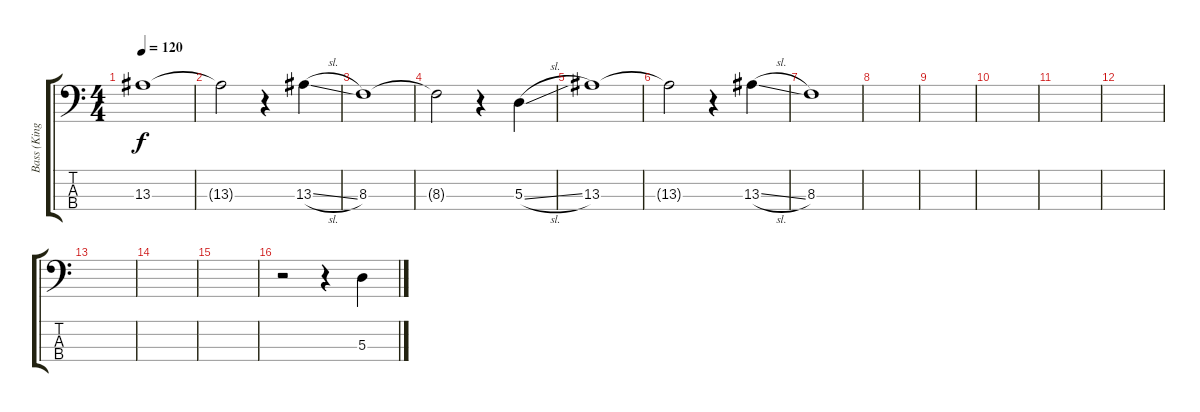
\track ("Bass (Kingsbury)" "Bass (King") {instrument electricbasspick}
\staff {score tabs}
\tuning (G2 D2 A1 D1) {hide}
\ts (4 4)
\tempo 120
\clef f4
\ks c
13.3.1{dy f} |
13.3{t}.2 r.4 13.3{sl}.4 |
8.3.1 |
8.3{t}.2 r.4 5.3{sl}.4 |
13.3.1 |
13.3{t}.2 r.4 13.3{sl}.4 |
8.3.1 |
|
|
|
|
|
|
|
|
r.2 r.4 5.3{sl}.4
